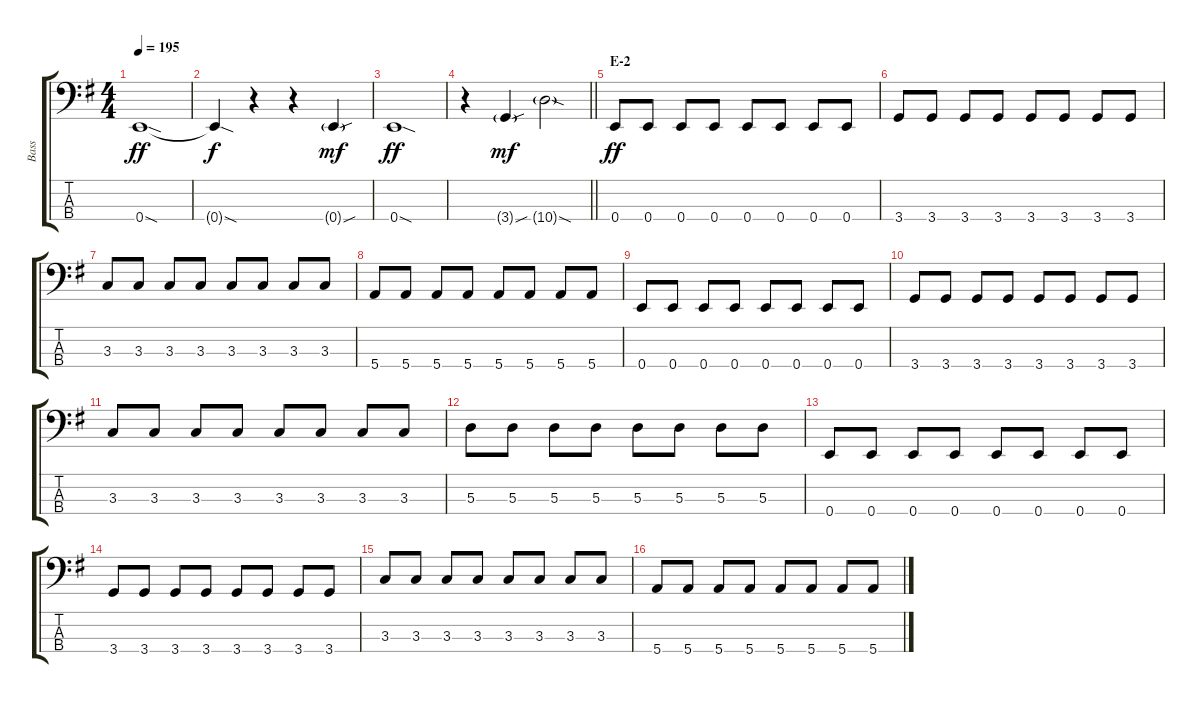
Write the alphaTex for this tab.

\track ("Bass" "Bass") {instrument electricbasspick}
\staff {score tabs}
\tuning (G2 D2 A1 E1) {hide}
\ts (4 4)
\tempo 195
\clef f4
\ks g
0.4{sod}.1{dy ff} |
0.4{sod t}.4{dy f} r.4 r.4 0.4{sou g}.4{dy mf} |
0.4{sod}.1{dy ff} |
\barLineRight lightlight
r.4 3.4{sou g}.4{dy mf} 10.4{sod g}.2 |
\section ("" "E-2")
0.4.8{dy ff} 0.4.8 0.4.8 0.4.8 0.4.8 0.4.8 0.4.8 0.4.8 |
3.4.8 3.4.8 3.4.8 3.4.8 3.4.8 3.4.8 3.4.8 3.4.8 |
3.3.8 3.3.8 3.3.8 3.3.8 3.3.8 3.3.8 3.3.8 3.3.8 |
5.4.8 5.4.8 5.4.8 5.4.8 5.4.8 5.4.8 5.4.8 5.4.8 |
0.4.8 0.4.8 0.4.8 0.4.8 0.4.8 0.4.8 0.4.8 0.4.8 |
3.4.8 3.4.8 3.4.8 3.4.8 3.4.8 3.4.8 3.4.8 3.4.8 |
3.3.8 3.3.8 3.3.8 3.3.8 3.3.8 3.3.8 3.3.8 3.3.8 |
5.3.8 5.3.8 5.3.8 5.3.8 5.3.8 5.3.8 5.3.8 5.3.8 |
0.4.8 0.4.8 0.4.8 0.4.8 0.4.8 0.4.8 0.4.8 0.4.8 |
3.4.8 3.4.8 3.4.8 3.4.8 3.4.8 3.4.8 3.4.8 3.4.8 |
3.3.8 3.3.8 3.3.8 3.3.8 3.3.8 3.3.8 3.3.8 3.3.8 |
5.4.8 5.4.8 5.4.8 5.4.8 5.4.8 5.4.8 5.4.8 5.4.8
